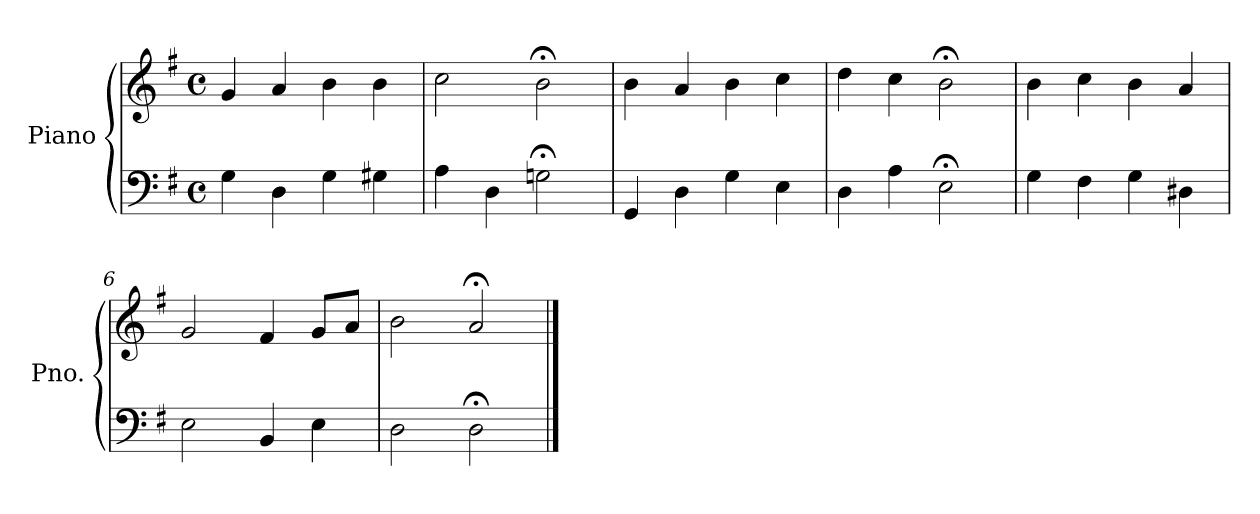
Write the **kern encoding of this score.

**kern	**kern
*part1	*part1
*staff2	*staff1
*I"Piano	*
*I'Pno.	*
*clefF4	*clefG2
*k[f#]	*k[f#]
*M4/4	*M4/4
*met(c)	*met(c)
=1	=1
4G\	4g/
4D\	4a/
4G\	4b\
4G#X\	4b\
=2	=2
4A\	2cc\
4D\	.
2Gn;<\	2b;<\
=3	=3
4GG/	4b\
4D\	4a/
4G\	4b\
4E\	4cc\
=4	=4
4D\	4dd\
4A\	4cc\
2E;<\	2b;<\
=5	=5
4G\	4b\
4F#\	4cc\
4G\	4b\
4D#X\	4a/
=6	=6
2E\	2g/
4BB/	4f#/
4E\	8g/L
.	8a/J
=7	=7
2D\	2b\
2D;<\	2a;</
==	==
*-	*-
